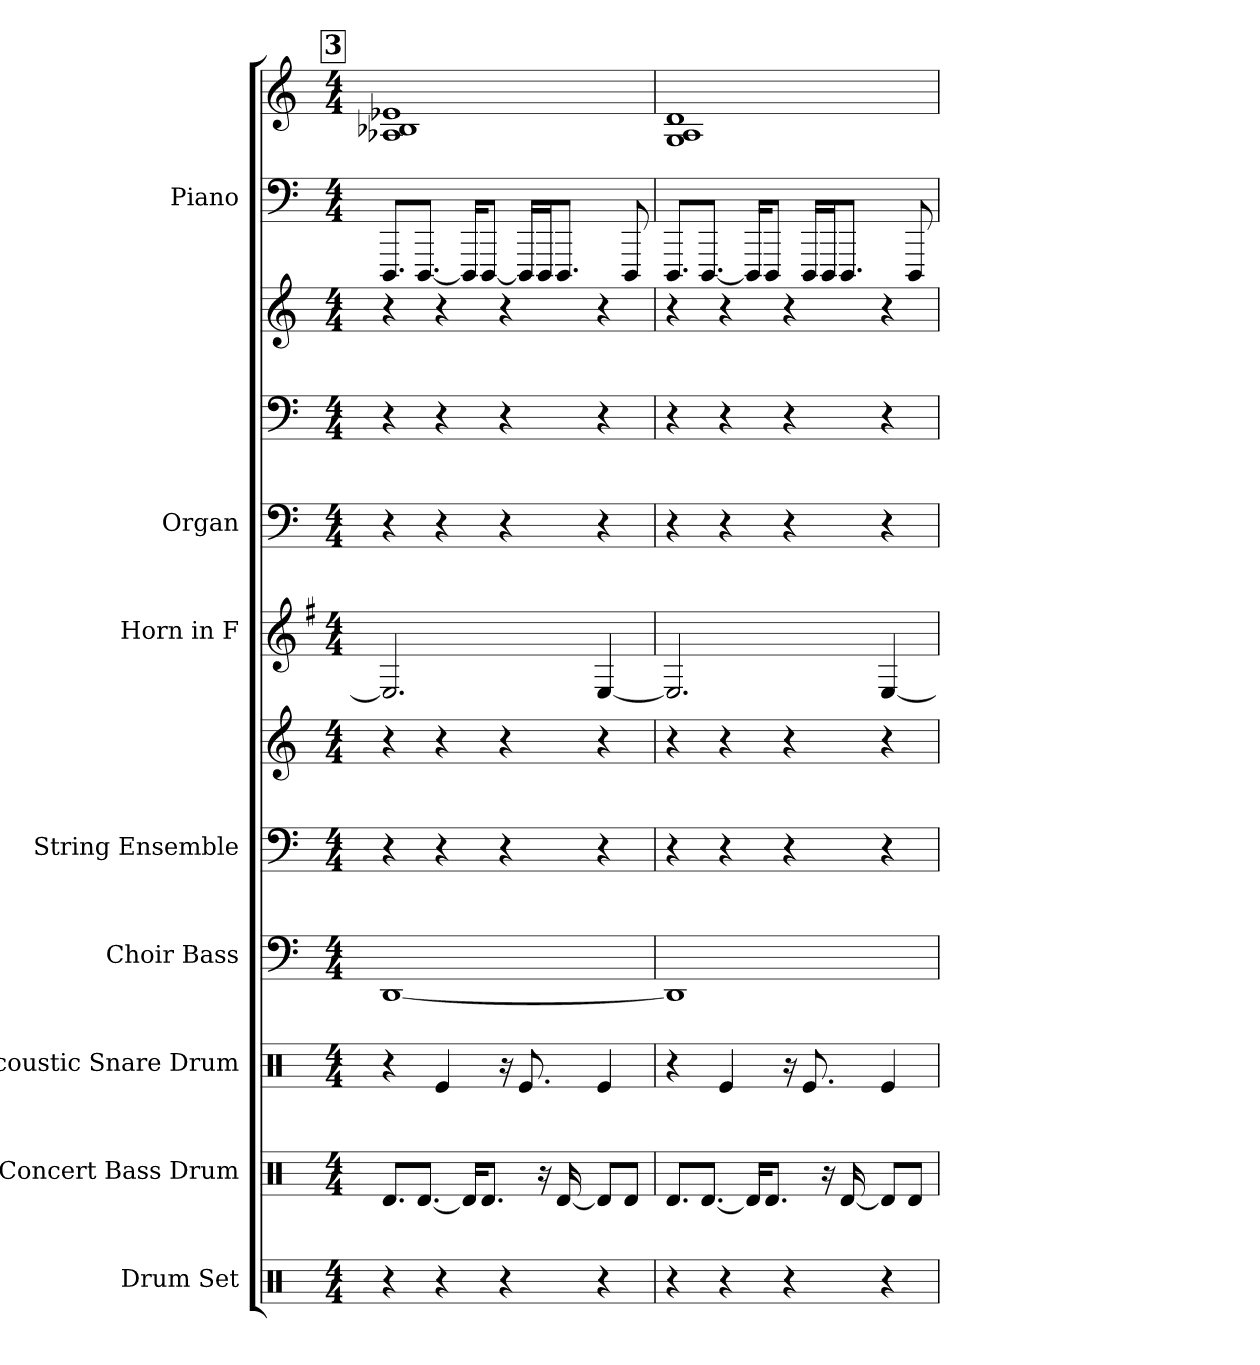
**kern	**kern	**kern	**kern	**kern	**kern	**kern	**kern	**kern	**kern	**kern	**kern
*part8	*part7	*part6	*part5	*part4	*part4	*part3	*part2	*part2	*part2	*part1	*part1
*staff12	*staff11	*staff10	*staff9	*staff8	*staff7	*staff6	*staff5	*staff4	*staff3	*staff2	*staff1
*I"Drum Set	*I"Concert Bass Drum	*I"Acoustic Snare Drum	*I"Choir Bass	*I"String Ensemble	*	*I"Horn in F	*I"Organ	*	*	*I"Piano	*
*I'Drums	*I'CBD	*I'Snr	*I'Bass	*I'St. Ens.	*	*	*I'Org.	*	*	*I'Pno.	*
*clefX	*clefX	*clefX	*clefF4	*clefF4	*clefG2	*clefG2	*clefF4	*clefF4	*clefG2	*clefF4	*clefG2
*	*	*	*	*	*	*ITrd4c7	*	*	*	*	*
*k[]	*k[]	*k[]	*k[]	*k[]	*k[]	*k[]	*k[]	*k[]	*k[]	*k[]	*k[]
*M4/4	*M4/4	*M4/4	*M4/4	*M4/4	*M4/4	*M4/4	*M4/4	*M4/4	*M4/4	*M4/4	*M4/4
!!LO:REH:place=s1:a:t=3
=3	=3	=3	=3	=3	=3	=3	=3	=3	=3	=3	=3
4r	8.RdL	4r	[1DD	4r	4r	2.AA]	4r	4r	4r	8.DDDL	1B-X 1A-X 1e-X
.	[8.RdJ	.	.	.	.	.	.	.	.	[8.DDDJ	.
4r	.	4Re	.	4r	4r	.	4r	4r	4r	.	.
.	16RdKL]	.	.	.	.	.	.	.	.	16DDDKL]	.
.	8.RdJ	.	.	.	.	.	.	.	.	[8DDDJ	.
4r	.	16r	.	4r	4r	.	4r	4r	4r	.	.
.	.	8.Re	.	.	.	.	.	.	.	16DDDLL]	.
.	16r	.	.	.	.	.	.	.	.	16DDDJ	.
.	[16Rd	.	.	.	.	.	.	.	.	8.DDDJ	.
4r	8RdL]	4Re	.	4r	4r	[4AA	4r	4r	4r	.	.
.	8RdJ	.	.	.	.	.	.	.	.	8DDD	.
=4	=4	=4	=4	=4	=4	=4	=4	=4	=4	=4	=4
4r	8.RdL	4r	1DD]	4r	4r	2.AA]	4r	4r	4r	8.DDDL	1G 1A 1d
.	[8.RdJ	.	.	.	.	.	.	.	.	[8.DDDJ	.
4r	.	4Re	.	4r	4r	.	4r	4r	4r	.	.
.	16RdKL]	.	.	.	.	.	.	.	.	16DDDKL]	.
.	8.RdJ	.	.	.	.	.	.	.	.	8DDDJ	.
4r	.	16r	.	4r	4r	.	4r	4r	4r	.	.
.	.	8.Re	.	.	.	.	.	.	.	16DDDLL	.
.	16r	.	.	.	.	.	.	.	.	16DDDJ	.
.	[16Rd	.	.	.	.	.	.	.	.	8.DDDJ	.
4r	8RdL]	4Re	.	4r	4r	[4AA	4r	4r	4r	.	.
.	8RdJ	.	.	.	.	.	.	.	.	8DDD	.
=	=	=	=	=	=	=	=	=	=	=	=
*-	*-	*-	*-	*-	*-	*-	*-	*-	*-	*-	*-
